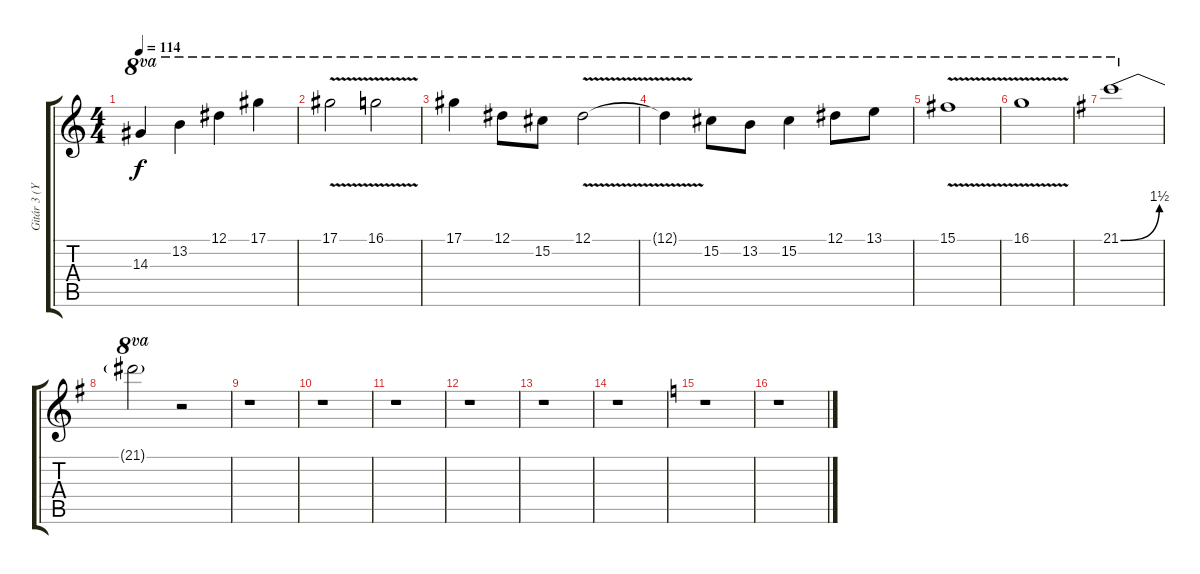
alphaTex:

\track ("Gitár 3 (Yngwie Malmsteen)" "Gitár 3 (Y") {instrument distortionguitar}
\staff {score tabs}
\tuning (Eb4 Bb3 Gb3 Db3 Ab2 Eb2) {hide}
\ts (4 4)
\tempo 114
\clef g2
\ks c
14.3.4{ot 8va dy f} 13.2.4{ot 8va} 12.1.4{ot 8va} 17.1.4{ot 8va} |
17.1{v}.2{ot 8va} 16.1{v}.2{ot 8va} |
17.1.4{ot 8va} 12.1.8{ot 8va} 15.2.8{ot 8va} 12.1{v}.2{ot 8va} |
12.1{t}.4{ot 8va} 15.2.8{ot 8va} 13.2.8{ot 8va} 15.2.4{ot 8va} 12.1.8{ot 8va} 13.1.8{ot 8va} |
15.1{v}.1{ot 8va} |
16.1{v}.1{ot 8va} |
\ks g
21.1{be (bend 0 0 60 6)}.1{ot 8va} |
21.1{t}.2{ot 8va} r.2 |
r.1 |
r.1 |
r.1 |
r.1 |
r.1 |
r.1 |
\ks c
r.1 |
r.1
